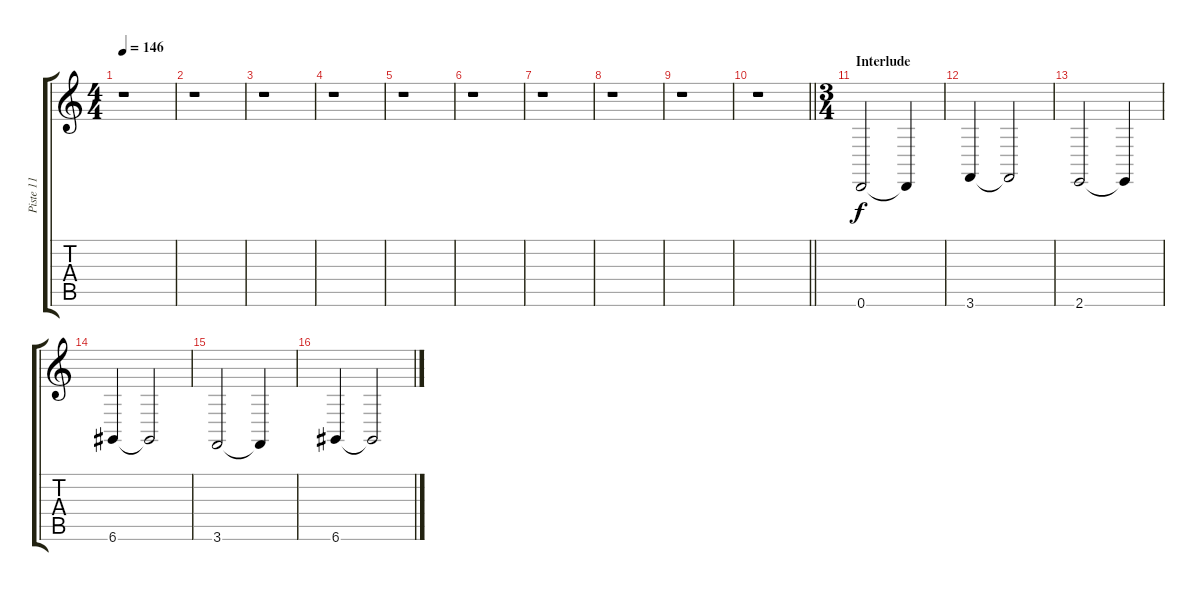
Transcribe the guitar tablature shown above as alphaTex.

\track ("Piste 11" "Piste 11") {instrument clarinet}
\staff {score tabs}
\tuning (E4 B3 G3 D3 A2 D2) {hide}
\ts (4 4)
\tempo 146
\clef g2
\ks c
r.1{dy f} |
r.1 |
r.1 |
r.1 |
r.1 |
r.1 |
r.1 |
r.1 |
r.1 |
\barLineRight lightlight
r.1 |
\ts (3 4)
\section ("" "Interlude")
0.6.2 0.6{t}.4 |
3.6.4 3.6{t}.2 |
2.6.2 2.6{t}.4 |
6.6.4 6.6{t}.2 |
3.6.2 3.6{t}.4 |
6.6.4 6.6{t}.2
